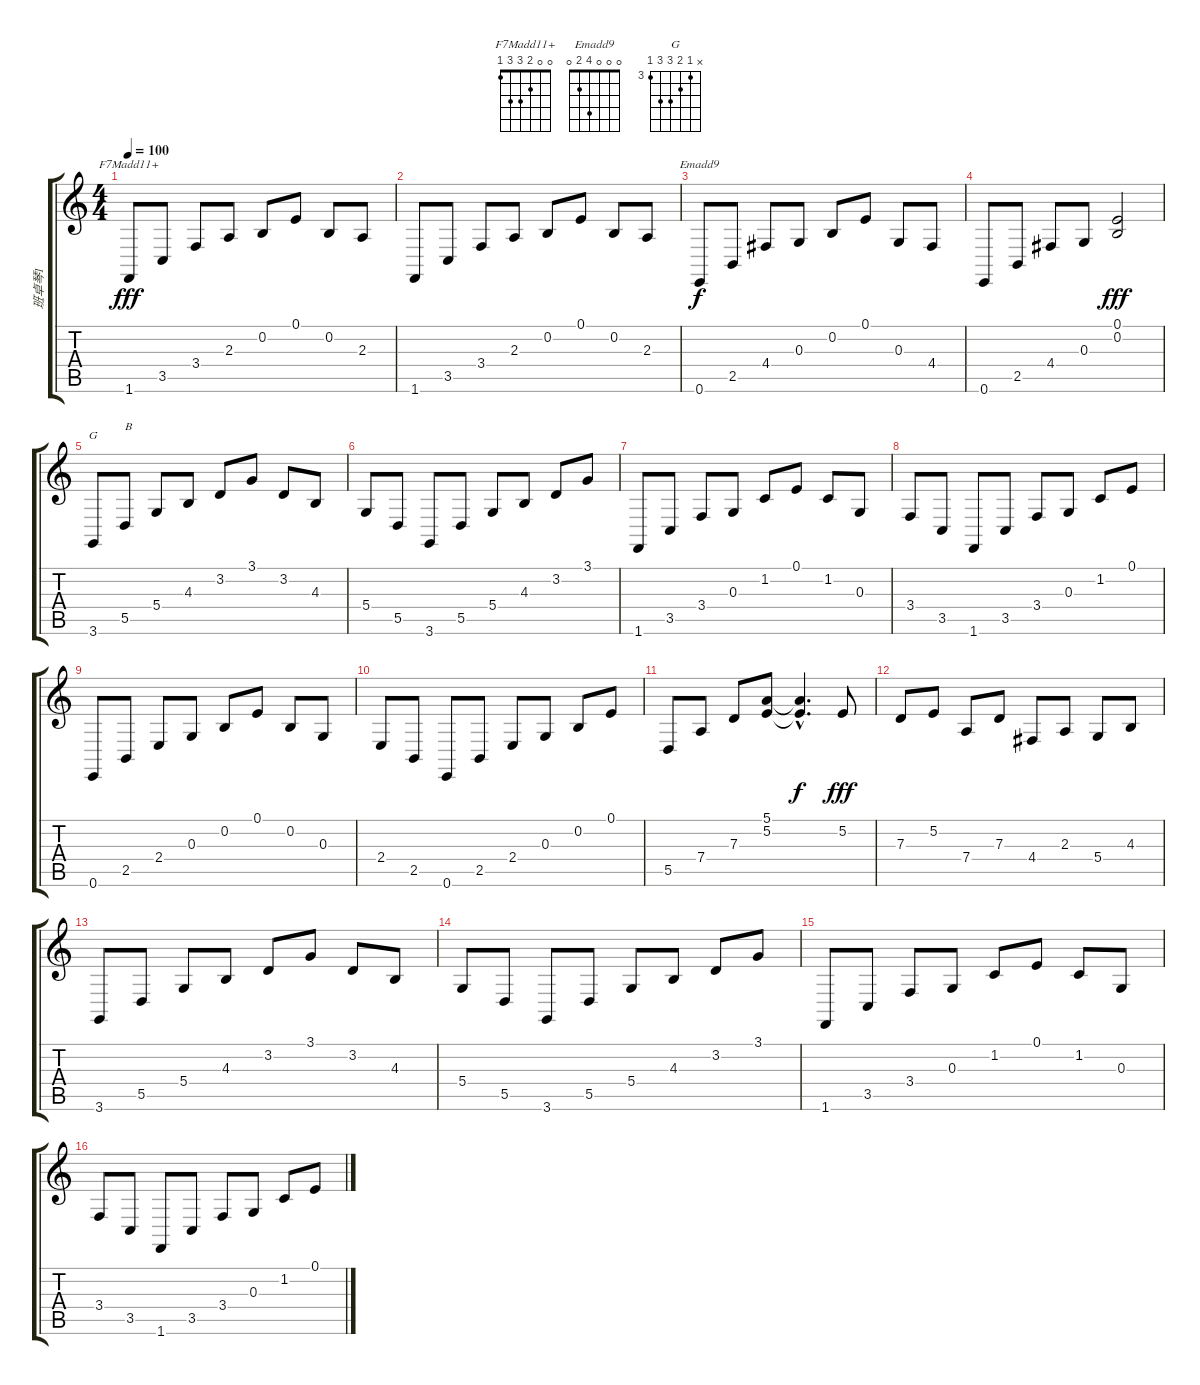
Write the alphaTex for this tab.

\track ("班卓琴1" "班卓琴1") {instrument sitar}
\staff {score tabs}
\tuning (E4 B3 G3 D3 A2 E2) {hide}
\chord ("F7Madd11+" 0 0 2 3 3 1)
\chord ("Emadd9" 0 0 0 4 2 0)
\chord ("G" x 3 4 5 5 3) {firstfret 3}
\ts (4 4)
\tempo 100
\clef g2
\ks c
1.6.8{ch "F7Madd11+" dy fff} 3.5.8 3.4.8 2.3.8 0.2.8 0.1.8 0.2.8 2.3.8 |
1.6.8 3.5.8 3.4.8 2.3.8 0.2.8 0.1.8 0.2.8 2.3.8 |
0.6.8{ch "Emadd9" dy f} 2.5.8 4.4.8 0.3.8 0.2.8 0.1.8 0.3.8 4.4.8 |
0.6.8 2.5.8 4.4.8 0.3.8 (0.1 0.2).2{dy fff} |
3.6.8{ch "G"} 5.5.8{txt "B"} 5.4.8 4.3.8 3.2.8 3.1.8 3.2.8 4.3.8 |
5.4.8 5.5.8 3.6.8 5.5.8 5.4.8 4.3.8 3.2.8 3.1.8 |
1.6.8 3.5.8 3.4.8 0.3.8 1.2.8 0.1.8 1.2.8 0.3.8 |
3.4.8 3.5.8 1.6.8 3.5.8 3.4.8 0.3.8 1.2.8 0.1.8 |
0.6.8 2.5.8 2.4.8 0.3.8 0.2.8 0.1.8 0.2.8 0.3.8 |
2.4.8 2.5.8 0.6.8 2.5.8 2.4.8 0.3.8 0.2.8 0.1.8 |
5.5.8 7.4.8 7.3.8 (5.1 5.2).8 (5.1{hac t} 5.2{hac t}).4{d dy f} 5.2.8{dy fff} |
7.3.8 5.2.8 7.4.8 7.3.8 4.4.8 2.3.8 5.4.8 4.3.8 |
3.6.8 5.5.8 5.4.8 4.3.8 3.2.8 3.1.8 3.2.8 4.3.8 |
5.4.8 5.5.8 3.6.8 5.5.8 5.4.8 4.3.8 3.2.8 3.1.8 |
1.6.8 3.5.8 3.4.8 0.3.8 1.2.8 0.1.8 1.2.8 0.3.8 |
3.4.8 3.5.8 1.6.8 3.5.8 3.4.8 0.3.8 1.2.8 0.1.8
